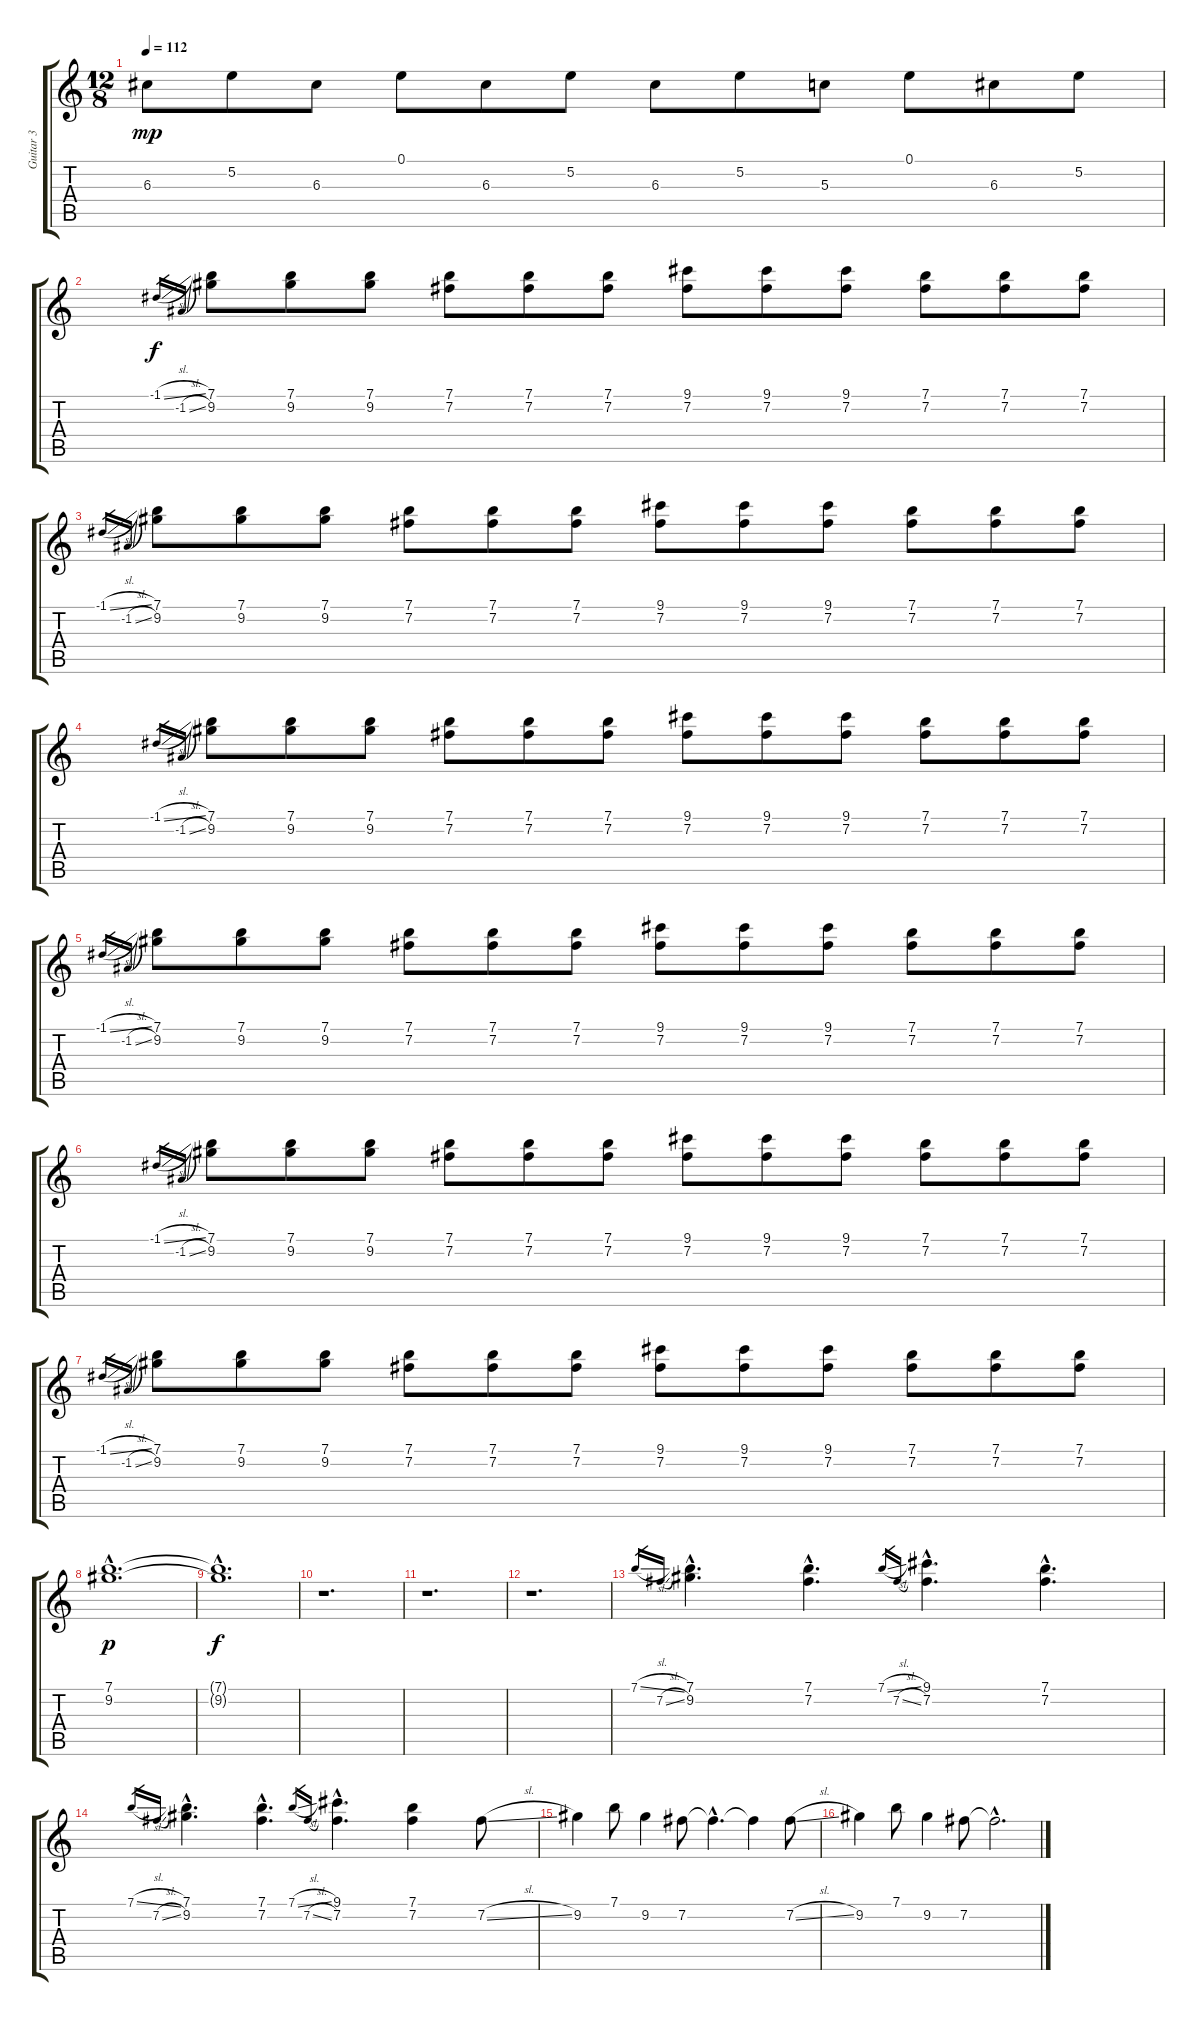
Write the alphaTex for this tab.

\track ("Guitar 3" "Guitar 3") {instrument distortionguitar}
\staff {score tabs}
\tuning (E4 B3 G3 D3 A2 E2) {hide}
\ts (12 8)
\tempo 112
\clef g2
\ks c
6.3.8{dy mp} 5.2.8 6.3.8 0.1.8 6.3.8 5.2.8 6.3.8 5.2.8 5.3.8 0.1.8 6.3.8 5.2.8 |
-1.1{sl}.16{gr dy f} -1.2{sl}.16{gr} (7.1 9.2).8 (7.1 9.2).8 (7.1 9.2).8 (7.1 7.2).8 (7.1 7.2).8 (7.1 7.2).8 (9.1 7.2).8 (9.1 7.2).8 (9.1 7.2).8 (7.1 7.2).8 (7.1 7.2).8 (7.1 7.2).8 |
-1.1{sl}.16{gr} -1.2{sl}.16{gr} (7.1 9.2).8 (7.1 9.2).8 (7.1 9.2).8 (7.1 7.2).8 (7.1 7.2).8 (7.1 7.2).8 (9.1 7.2).8 (9.1 7.2).8 (9.1 7.2).8 (7.1 7.2).8 (7.1 7.2).8 (7.1 7.2).8 |
-1.1{sl}.16{gr} -1.2{sl}.16{gr} (7.1 9.2).8 (7.1 9.2).8 (7.1 9.2).8 (7.1 7.2).8 (7.1 7.2).8 (7.1 7.2).8 (9.1 7.2).8 (9.1 7.2).8 (9.1 7.2).8 (7.1 7.2).8 (7.1 7.2).8 (7.1 7.2).8 |
-1.1{sl}.16{gr} -1.2{sl}.16{gr} (7.1 9.2).8 (7.1 9.2).8 (7.1 9.2).8 (7.1 7.2).8 (7.1 7.2).8 (7.1 7.2).8 (9.1 7.2).8 (9.1 7.2).8 (9.1 7.2).8 (7.1 7.2).8 (7.1 7.2).8 (7.1 7.2).8 |
-1.1{sl}.16{gr} -1.2{sl}.16{gr} (7.1 9.2).8 (7.1 9.2).8 (7.1 9.2).8 (7.1 7.2).8 (7.1 7.2).8 (7.1 7.2).8 (9.1 7.2).8 (9.1 7.2).8 (9.1 7.2).8 (7.1 7.2).8 (7.1 7.2).8 (7.1 7.2).8 |
-1.1{sl}.16{gr} -1.2{sl}.16{gr} (7.1 9.2).8 (7.1 9.2).8 (7.1 9.2).8 (7.1 7.2).8 (7.1 7.2).8 (7.1 7.2).8 (9.1 7.2).8 (9.1 7.2).8 (9.1 7.2).8 (7.1 7.2).8 (7.1 7.2).8 (7.1 7.2).8 |
(7.1{hac} 9.2{hac}).1{d dy p} |
(7.1{hac t} 9.2{hac t}).1{d dy f} |
r.1{d} |
r.1{d} |
r.1{d} |
7.1{sl}.16{gr} 7.2{sl}.16{gr} (7.1{hac} 9.2{hac}).4{d} (7.1{hac} 7.2{hac}).4{d} 7.1{sl}.16{gr} 7.2{sl}.16{gr} (9.1{hac} 7.2{hac}).4{d} (7.1{hac} 7.2{hac}).4{d} |
7.1{sl}.16{gr} 7.2{sl}.16{gr} (7.1{hac} 9.2{hac}).4{d} (7.1{hac} 7.2{hac}).4{d} 7.1{sl}.16{gr} 7.2{sl}.16{gr} (9.1{hac} 7.2{hac}).4{d} (7.1 7.2).4 7.2{sl}.8 |
9.2.4 7.1.8 9.2.4 7.2.8 7.2{hac t}.4{d} 7.2{t}.4 7.2{sl}.8 |
9.2.4 7.1.8 9.2.4 7.2.8 7.2{hac t}.2{d}
